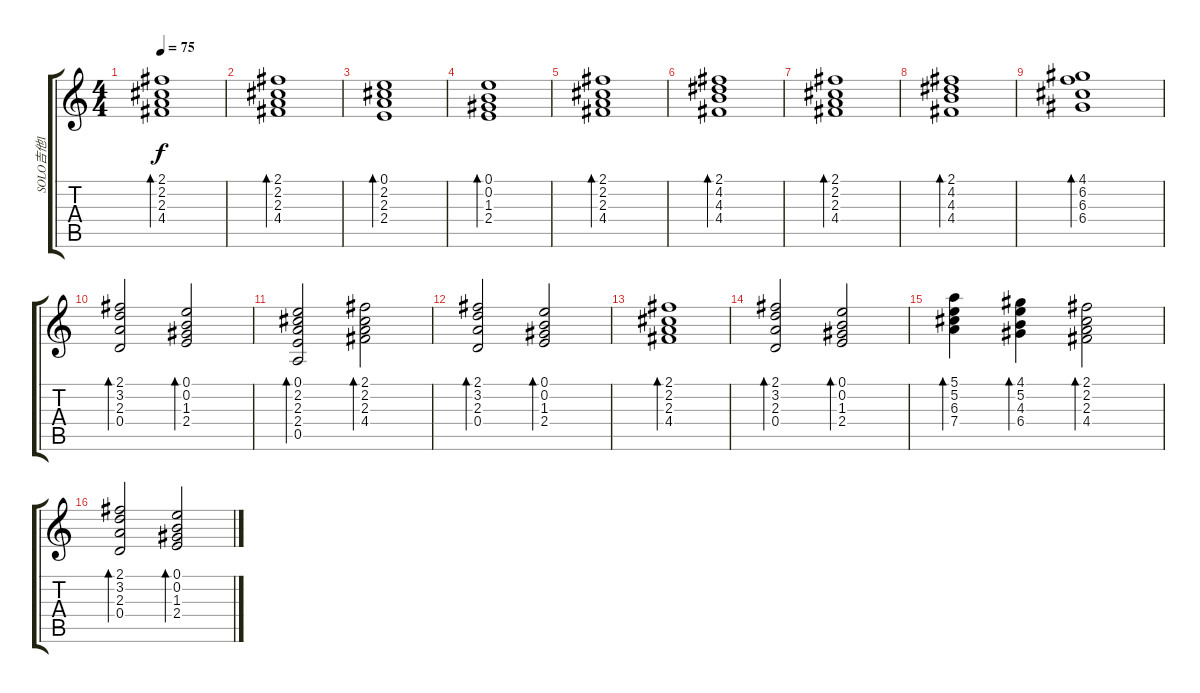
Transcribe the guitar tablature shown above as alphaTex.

\track ("SOLO吉他1" "SOLO吉他1") {instrument electricguitarclean}
\staff {score tabs}
\tuning (E4 B3 G3 D3 A2 E2) {hide}
\ts (4 4)
\tempo 75
\clef g2
\ks c
(2.1 2.2 2.3 4.4).1{bd 240 dy f} |
(2.1 2.2 2.3 4.4).1{bd 240} |
(0.1 2.2 2.3 2.4).1{bd 240} |
(0.1 0.2 1.3 2.4).1{bd 240} |
(2.1 2.2 2.3 4.4).1{bd 240} |
(2.1 4.2 4.3 4.4).1{bd 240} |
(2.1 2.2 2.3 4.4).1{bd 240} |
(2.1 4.2 4.3 4.4).1{bd 240} |
(4.1 6.2 6.3 6.4).1{bd 240} |
(2.1 3.2 2.3 0.4).2{bd 120} (0.1 0.2 1.3 2.4).2{bd 120} |
(0.1 2.2 2.3 2.4 0.5).2{bd 120} (2.1 2.2 2.3 4.4).2{bd 120} |
(2.1 3.2 2.3 0.4).2{bd 120} (0.1 0.2 1.3 2.4).2{bd 120} |
(2.1 2.2 2.3 4.4).1{bd 120} |
(2.1 3.2 2.3 0.4).2{bd 120} (0.1 0.2 1.3 2.4).2{bd 120} |
(5.1 5.2 6.3 7.4).4{bd 120} (4.1 5.2 4.3 6.4).4{bd 120} (2.1 2.2 2.3 4.4).2{bd 120} |
(2.1 3.2 2.3 0.4).2{bd 120} (0.1 0.2 1.3 2.4).2{bd 120}
